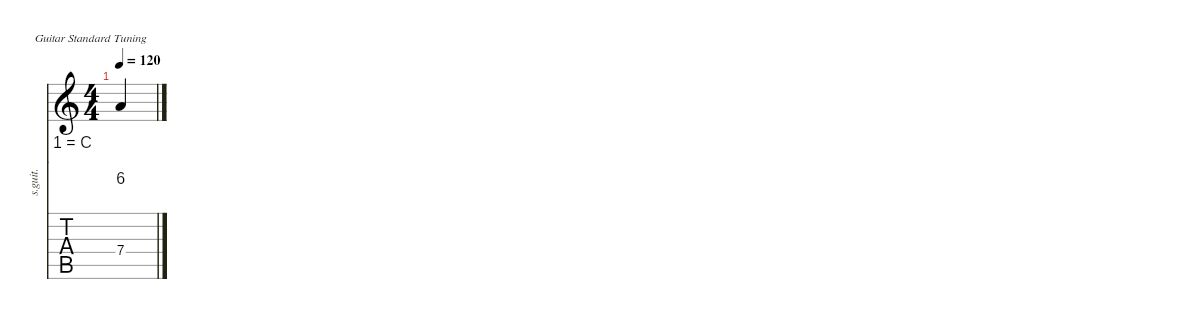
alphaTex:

\defaultSystemsLayout 4
\hideDynamics
\bracketExtendMode nobrackets
\track ("Steel Guitar" "s.guit.") {instrument acousticguitarsteel}
\staff {score tabs numbered}
\tuning (E4 B3 G3 D3 A2 E2)
\ts (4 4)
\tempo 120
\clef g2
\ks c
7.4{t}.4{dy mf beam Up}
